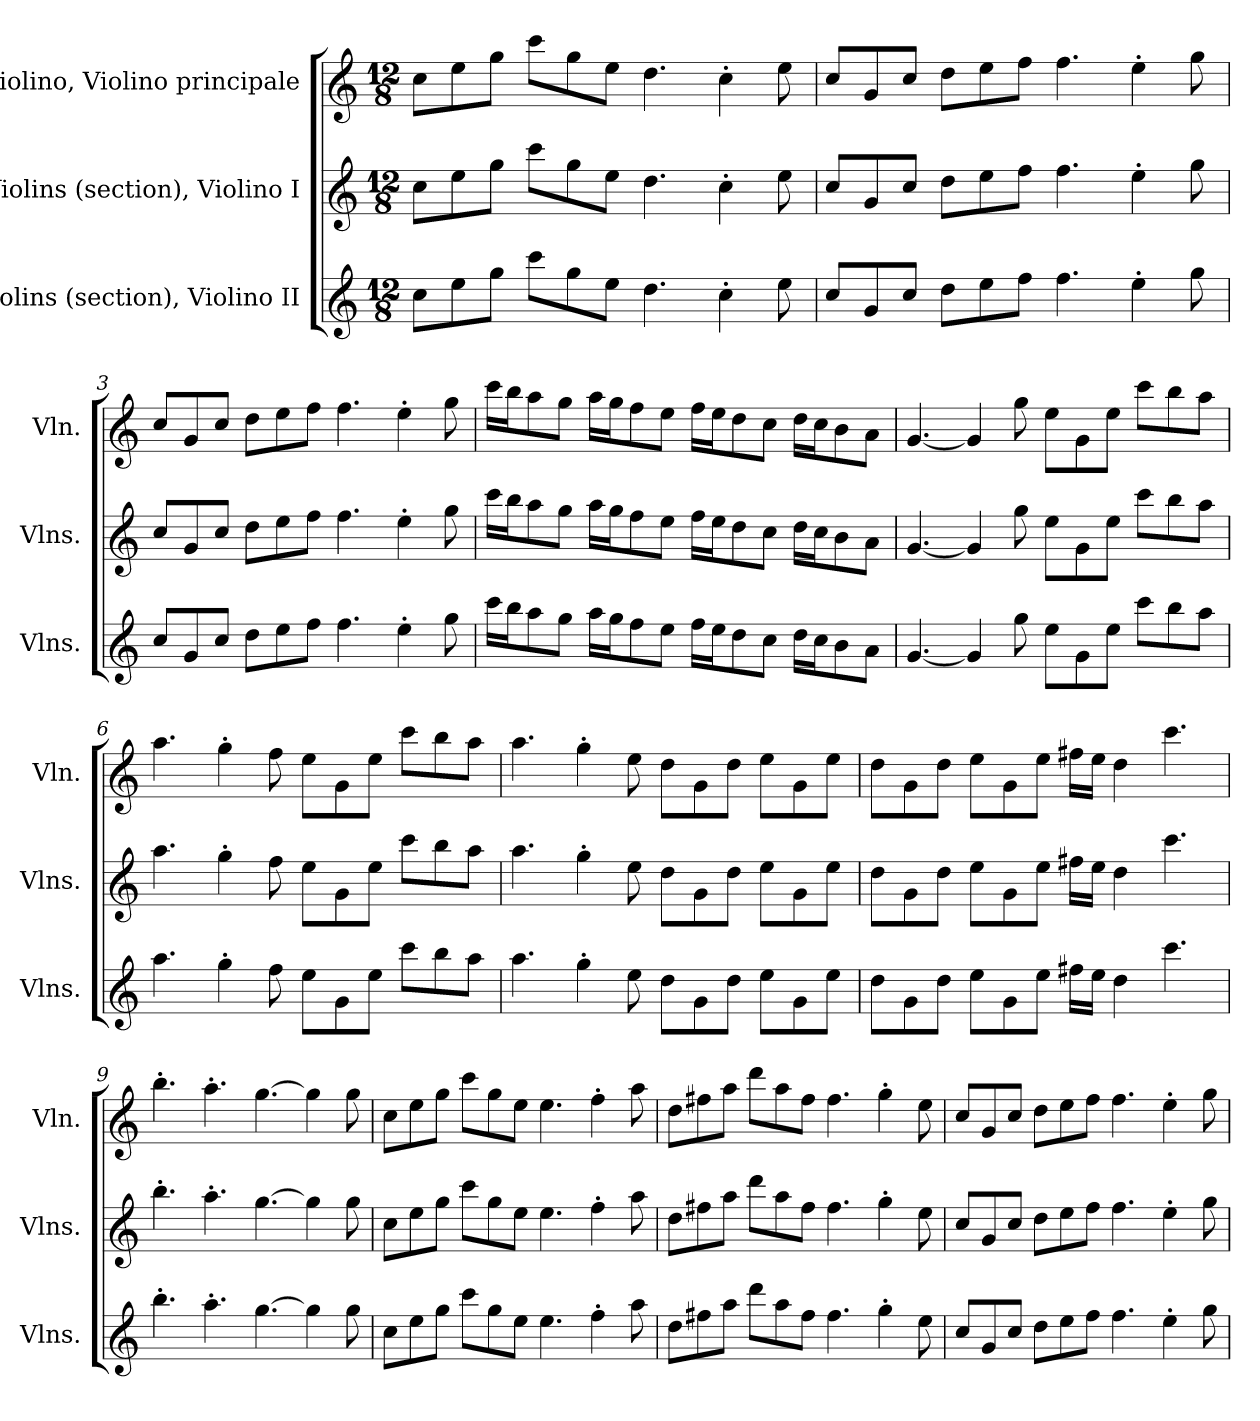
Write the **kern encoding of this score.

**kern	**kern	**kern
*part3	*part2	*part1
*staff3	*staff2	*staff1
*I"Violins (section), Violino II	*I"Violins (section), Violino I	*I"Violino, Violino principale
*I'Vlns.	*I'Vlns.	*I'Vln.
*clefG2	*clefG2	*clefG2
*k[]	*k[]	*k[]
*M12/8	*M12/8	*M12/8
=1	=1	=1
8cc\L	8cc\L	8cc\L
8ee\	8ee\	8ee\
8gg\J	8gg\J	8gg\J
8ccc\L	8ccc\L	8ccc\L
8gg\	8gg\	8gg\
8ee\J	8ee\J	8ee\J
4.dd\	4.dd\	4.dd\
4cc'\	4cc'\	4cc'\
8ee\	8ee\	8ee\
=2	=2	=2
8cc/L	8cc/L	8cc/L
8g/	8g/	8g/
8cc/J	8cc/J	8cc/J
8dd\L	8dd\L	8dd\L
8ee\	8ee\	8ee\
8ff\J	8ff\J	8ff\J
4.ff\	4.ff\	4.ff\
4ee'\	4ee'\	4ee'\
8gg\	8gg\	8gg\
!!LO:LB:g=z
=3	=3	=3
8cc/L	8cc/L	8cc/L
8g/	8g/	8g/
8cc/J	8cc/J	8cc/J
8dd\L	8dd\L	8dd\L
8ee\	8ee\	8ee\
8ff\J	8ff\J	8ff\J
4.ff\	4.ff\	4.ff\
4ee'\	4ee'\	4ee'\
8gg\	8gg\	8gg\
=4	=4	=4
16ccc\LL	16ccc\LL	16ccc\LL
16bb\J	16bb\J	16bb\J
8aa\	8aa\	8aa\
8gg\J	8gg\J	8gg\J
16aa\LL	16aa\LL	16aa\LL
16gg\J	16gg\J	16gg\J
8ff\	8ff\	8ff\
8ee\J	8ee\J	8ee\J
16ff\LL	16ff\LL	16ff\LL
16ee\J	16ee\J	16ee\J
8dd\	8dd\	8dd\
8cc\J	8cc\J	8cc\J
16dd\LL	16dd\LL	16dd\LL
16cc\J	16cc\J	16cc\J
8b\	8b\	8b\
8a\J	8a\J	8a\J
!!LO:LB:g=z
=5	=5	=5
[4.g/	[4.g/	[4.g/
4g/]	4g/]	4g/]
8gg\	8gg\	8gg\
8ee\L	8ee\L	8ee\L
8g\	8g\	8g\
8ee\J	8ee\J	8ee\J
8ccc\L	8ccc\L	8ccc\L
8bb\	8bb\	8bb\
8aa\J	8aa\J	8aa\J
=6	=6	=6
4.aa\	4.aa\	4.aa\
4gg'\	4gg'\	4gg'\
8ff\	8ff\	8ff\
8ee\L	8ee\L	8ee\L
8g\	8g\	8g\
8ee\J	8ee\J	8ee\J
8ccc\L	8ccc\L	8ccc\L
8bb\	8bb\	8bb\
8aa\J	8aa\J	8aa\J
=7	=7	=7
4.aa\	4.aa\	4.aa\
4gg'\	4gg'\	4gg'\
8ee\	8ee\	8ee\
8dd\L	8dd\L	8dd\L
8g\	8g\	8g\
8dd\J	8dd\J	8dd\J
8ee\L	8ee\L	8ee\L
8g\	8g\	8g\
8ee\J	8ee\J	8ee\J
!!LO:LB:g=z
=8	=8	=8
8dd\L	8dd\L	8dd\L
8g\	8g\	8g\
8dd\J	8dd\J	8dd\J
8ee\L	8ee\L	8ee\L
8g\	8g\	8g\
8ee\J	8ee\J	8ee\J
16ff#X\LL	16ff#X\LL	16ff#X\LL
16ee\JJ	16ee\JJ	16ee\JJ
4dd\	4dd\	4dd\
4.ccc\	4.ccc\	4.ccc\
=9	=9	=9
4.bb'\	4.bb'\	4.bb'\
4.aa'\	4.aa'\	4.aa'\
[4.gg\	[4.gg\	[4.gg\
4gg\]	4gg\]	4gg\]
8gg\	8gg\	8gg\
=10	=10	=10
8cc\L	8cc\L	8cc\L
8ee\	8ee\	8ee\
8gg\J	8gg\J	8gg\J
8ccc\L	8ccc\L	8ccc\L
8gg\	8gg\	8gg\
8ee\J	8ee\J	8ee\J
4.ee\	4.ee\	4.ee\
4ff'\	4ff'\	4ff'\
8aa\	8aa\	8aa\
!!LO:LB:g=z
=11	=11	=11
8dd\L	8dd\L	8dd\L
8ff#X\	8ff#X\	8ff#X\
8aa\J	8aa\J	8aa\J
8ddd\L	8ddd\L	8ddd\L
8aa\	8aa\	8aa\
8ff#\J	8ff#\J	8ff#\J
4.ff#\	4.ff#\	4.ff#\
4gg'\	4gg'\	4gg'\
8ee\	8ee\	8ee\
=12	=12	=12
8cc/L	8cc/L	8cc/L
8g/	8g/	8g/
8cc/J	8cc/J	8cc/J
8dd\L	8dd\L	8dd\L
8ee\	8ee\	8ee\
8ff\J	8ff\J	8ff\J
4.ff\	4.ff\	4.ff\
4ee'\	4ee'\	4ee'\
8gg\	8gg\	8gg\
=	=	=
*-	*-	*-
